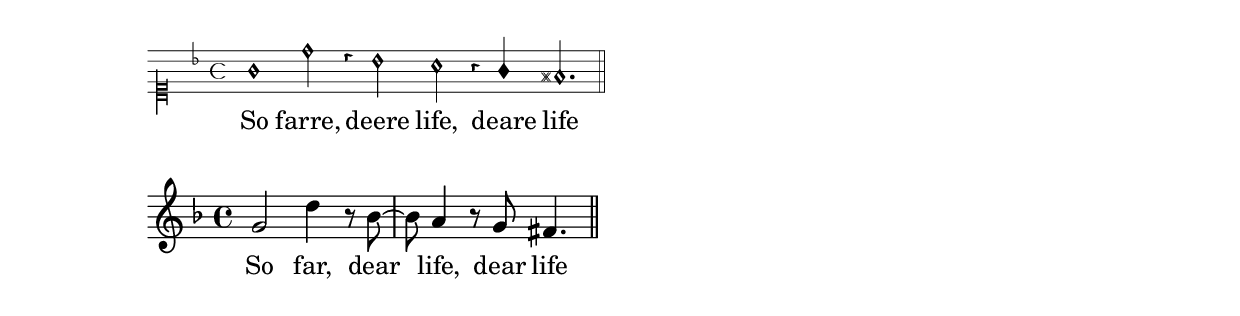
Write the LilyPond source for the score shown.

%% DO NOT EDIT this file manually; it is automatically
%% generated from LSR http://lsr.di.unimi.it
%% Make any changes in LSR itself, or in Documentation/snippets/new/ ,
%% and then run scripts/auxiliar/makelsr.py
%%
%% This file is in the public domain.
\version "2.18.0"

\header {
  lsrtags = "ancient-notation, vocal-music"

  texidoc = "
By using tags, it's possible to use the same music to produce both
mensural and modern music.  In this snippet, a function @code{menrest}
is introduced, allowing mensural rests to be pitched as in the
original, but with modern rests in the standard staff position.  Tags
are used to produce different types of bar line at the end of the
music, but tags can also be used where other differences are needed:
for example using @qq{whole measure rests} (R1, R\\breve etc.) in
modern music, but normal rests (r1, r\\breve, etc.) in the mensural
version.  Note that converting mensural music to its modern equivalent
is usually referred to as @code{transcription}.

"
  doctitle = "Using tags to produce mensural and modern music from the same source"
} % begin verbatim

menrest = #(define-music-function (parser location note)
  (ly:music?)
#{
    \tag #'mens $(make-music 'RestEvent note)
    \tag #'mod $(make-music 'RestEvent note 'pitch '())
#})

MensStyle = {
  \autoBeamOff
  \override NoteHead #'style = #'petrucci
  \override Score.BarNumber #'transparent = ##t
  \override Stem.neutral-direction = #up
}

finalis = {
  \once \override BreathingSign.stencil = #ly:breathing-sign::finalis
  \once \override BreathingSign.Y-offset = #0
  \once \override BreathingSign.minimum-X-extent = #'(-1.0 . 0.0)
  \once \override BreathingSign.minimum-Y-extent = #'(-2.5 . 2.5)

  \breathe
}

Music = \relative c'' {
  \set Score.tempoHideNote = ##t
  \key f \major
  \time 4/4
  g1 d'2 \menrest bes4 bes2 a2 r4 g4 fis2. \tag #'mens { \finalis } \tag #'mod { \bar "||" }
}

MenLyr = \lyricmode { So farre, deere life, deare life }
ModLyr = \lyricmode { So far, dear life, dear life }

\score {
  \keepWithTag #'mens {
    <<
      \new MensuralStaff
      {
        \new MensuralVoice = Cantus \clef "mensural-c1" \MensStyle \Music
      }
      \new Lyrics \lyricsto Cantus \MenLyr
    >>
  }
}

\score {
  \keepWithTag #'mod {
    \new ChoirStaff <<
      \new Staff
      {
        \new Voice = Sop \with {
          \remove "Note_heads_engraver"
          \consists "Completion_heads_engraver"
          \remove "Rest_engraver"
          \consists "Completion_rest_engraver" }
        {
          \shiftDurations #1 #0 { \autoBeamOff \Music }
        }
      }
      \new Lyrics \lyricsto Sop \ModLyr
    >>
  }
}
